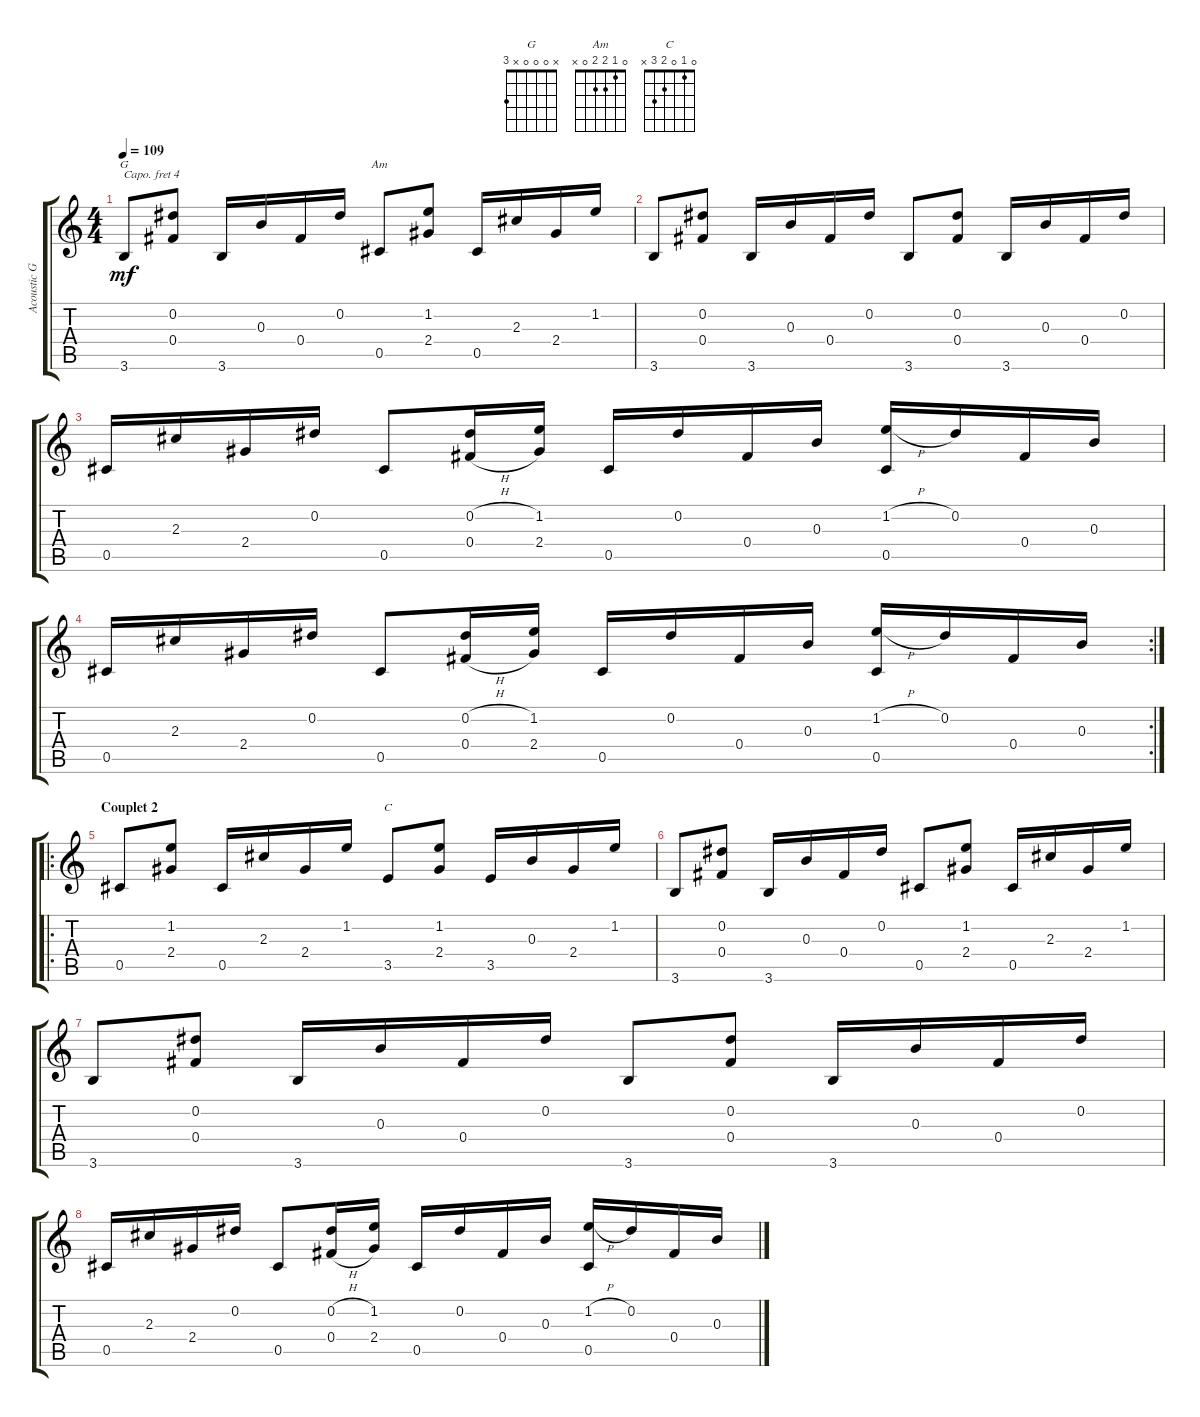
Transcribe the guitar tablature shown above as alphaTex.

\track ("Acoustic Guitar (Steel)" "Acoustic G") {instrument acousticguitarsteel}
\staff {score tabs}
\capo 4
\tuning (E4 B3 G3 D3 A2 E2) {hide}
\chord ("G" x 0 0 0 x 3)
\chord ("Am" 0 1 2 2 0 x)
\chord ("C" 0 1 0 2 3 x)
\ts (4 4)
\tempo 109
\clef g2
\ks c
3.6.8{ch "G" dy mf} (0.2 0.4).8 3.6.16 0.3.16 0.4.16 0.2.16 0.5.8{ch "Am"} (1.2 2.4).8 0.5.16 2.3.16 2.4.16 1.2.16 |
3.6.8 (0.2 0.4).8 3.6.16 0.3.16 0.4.16 0.2.16 3.6.8 (0.2 0.4).8 3.6.16 0.3.16 0.4.16 0.2.16 |
0.5.16 2.3.16 2.4.16 0.2.16 0.5.8 (0.2{h} 0.4{h}).16 (1.2 2.4).16 0.5.16 0.2.16 0.4.16 0.3.16 (1.2{h} 0.5).16 0.2.16 0.4.16 0.3.16 |
\rc 2
0.5.16 2.3.16 2.4.16 0.2.16 0.5.8 (0.2{h} 0.4{h}).16 (1.2 2.4).16 0.5.16 0.2.16 0.4.16 0.3.16 (1.2{h} 0.5).16 0.2.16 0.4.16 0.3.16 |
\ro
\section ("" "Couplet 2")
0.5.8 (1.2 2.4).8 0.5.16 2.3.16 2.4.16 1.2.16 3.5.8{ch "C"} (1.2 2.4).8 3.5.16 0.3.16 2.4.16 1.2.16 |
3.6.8 (0.2 0.4).8 3.6.16 0.3.16 0.4.16 0.2.16 0.5.8 (1.2 2.4).8 0.5.16 2.3.16 2.4.16 1.2.16 |
3.6.8 (0.2 0.4).8 3.6.16 0.3.16 0.4.16 0.2.16 3.6.8 (0.2 0.4).8 3.6.16 0.3.16 0.4.16 0.2.16 |
0.5.16 2.3.16 2.4.16 0.2.16 0.5.8 (0.2{h} 0.4{h}).16 (1.2 2.4).16 0.5.16 0.2.16 0.4.16 0.3.16 (1.2{h} 0.5).16 0.2.16 0.4.16 0.3.16
